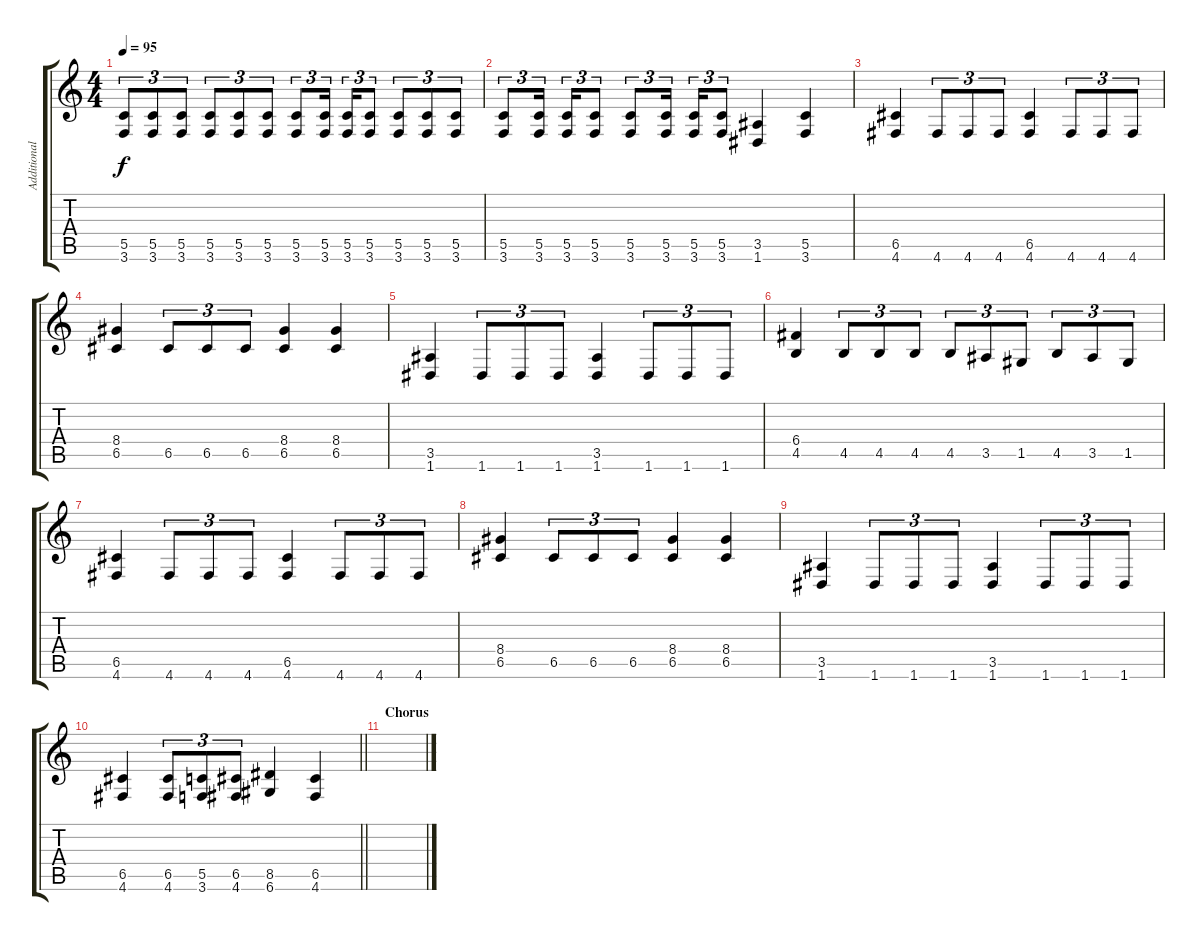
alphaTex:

\track ("Additional Guitar" "Additional") {instrument distortionguitar}
\staff {score tabs}
\tuning (D4 A3 F3 C3 G2 D2) {hide}
\ts (4 4)
\tempo 95
\clef g2
\ks c
(5.5 3.6).8{tu (3 2) dy f} (5.5 3.6).8{tu (3 2)} (5.5 3.6).8{tu (3 2)} (5.5 3.6).8{tu (3 2)} (5.5 3.6).8{tu (3 2)} (5.5 3.6).8{tu (3 2)} (5.5 3.6).8{tu (3 2)} (5.5 3.6).16{tu (3 2) beam splitsecondary} (5.5 3.6).16{tu (3 2)} (5.5 3.6).8{tu (3 2)} (5.5 3.6).8{tu (3 2)} (5.5 3.6).8{tu (3 2)} (5.5 3.6).8{tu (3 2)} |
(5.5 3.6).8{tu (3 2)} (5.5 3.6).16{tu (3 2) beam splitsecondary} (5.5 3.6).16{tu (3 2)} (5.5 3.6).8{tu (3 2)} (5.5 3.6).8{tu (3 2)} (5.5 3.6).16{tu (3 2) beam splitsecondary} (5.5 3.6).16{tu (3 2)} (5.5 3.6).8{tu (3 2)} (3.5 1.6).4 (5.5 3.6).4 |
(6.5 4.6).4 4.6.8{tu (3 2)} 4.6.8{tu (3 2)} 4.6.8{tu (3 2)} (6.5 4.6).4 4.6.8{tu (3 2)} 4.6.8{tu (3 2)} 4.6.8{tu (3 2)} |
(8.4 6.5).4 6.5.8{tu (3 2)} 6.5.8{tu (3 2)} 6.5.8{tu (3 2)} (8.4 6.5).4 (8.4 6.5).4 |
(3.5 1.6).4 1.6.8{tu (3 2)} 1.6.8{tu (3 2)} 1.6.8{tu (3 2)} (3.5 1.6).4 1.6.8{tu (3 2)} 1.6.8{tu (3 2)} 1.6.8{tu (3 2)} |
(6.4 4.5).4 4.5.8{tu (3 2)} 4.5.8{tu (3 2)} 4.5.8{tu (3 2)} 4.5.8{tu (3 2)} 3.5.8{tu (3 2)} 1.5.8{tu (3 2)} 4.5.8{tu (3 2)} 3.5.8{tu (3 2)} 1.5.8{tu (3 2)} |
(6.5 4.6).4 4.6.8{tu (3 2)} 4.6.8{tu (3 2)} 4.6.8{tu (3 2)} (6.5 4.6).4 4.6.8{tu (3 2)} 4.6.8{tu (3 2)} 4.6.8{tu (3 2)} |
(8.4 6.5).4 6.5.8{tu (3 2)} 6.5.8{tu (3 2)} 6.5.8{tu (3 2)} (8.4 6.5).4 (8.4 6.5).4 |
(3.5 1.6).4 1.6.8{tu (3 2)} 1.6.8{tu (3 2)} 1.6.8{tu (3 2)} (3.5 1.6).4 1.6.8{tu (3 2)} 1.6.8{tu (3 2)} 1.6.8{tu (3 2)} |
\barLineRight lightlight
(6.5 4.6).4 (6.5 4.6).8{tu (3 2)} (5.5 3.6).8{tu (3 2)} (6.5 4.6).8{tu (3 2)} (8.5 6.6).4 (6.5 4.6).4 |
\section ("" "Chorus")
